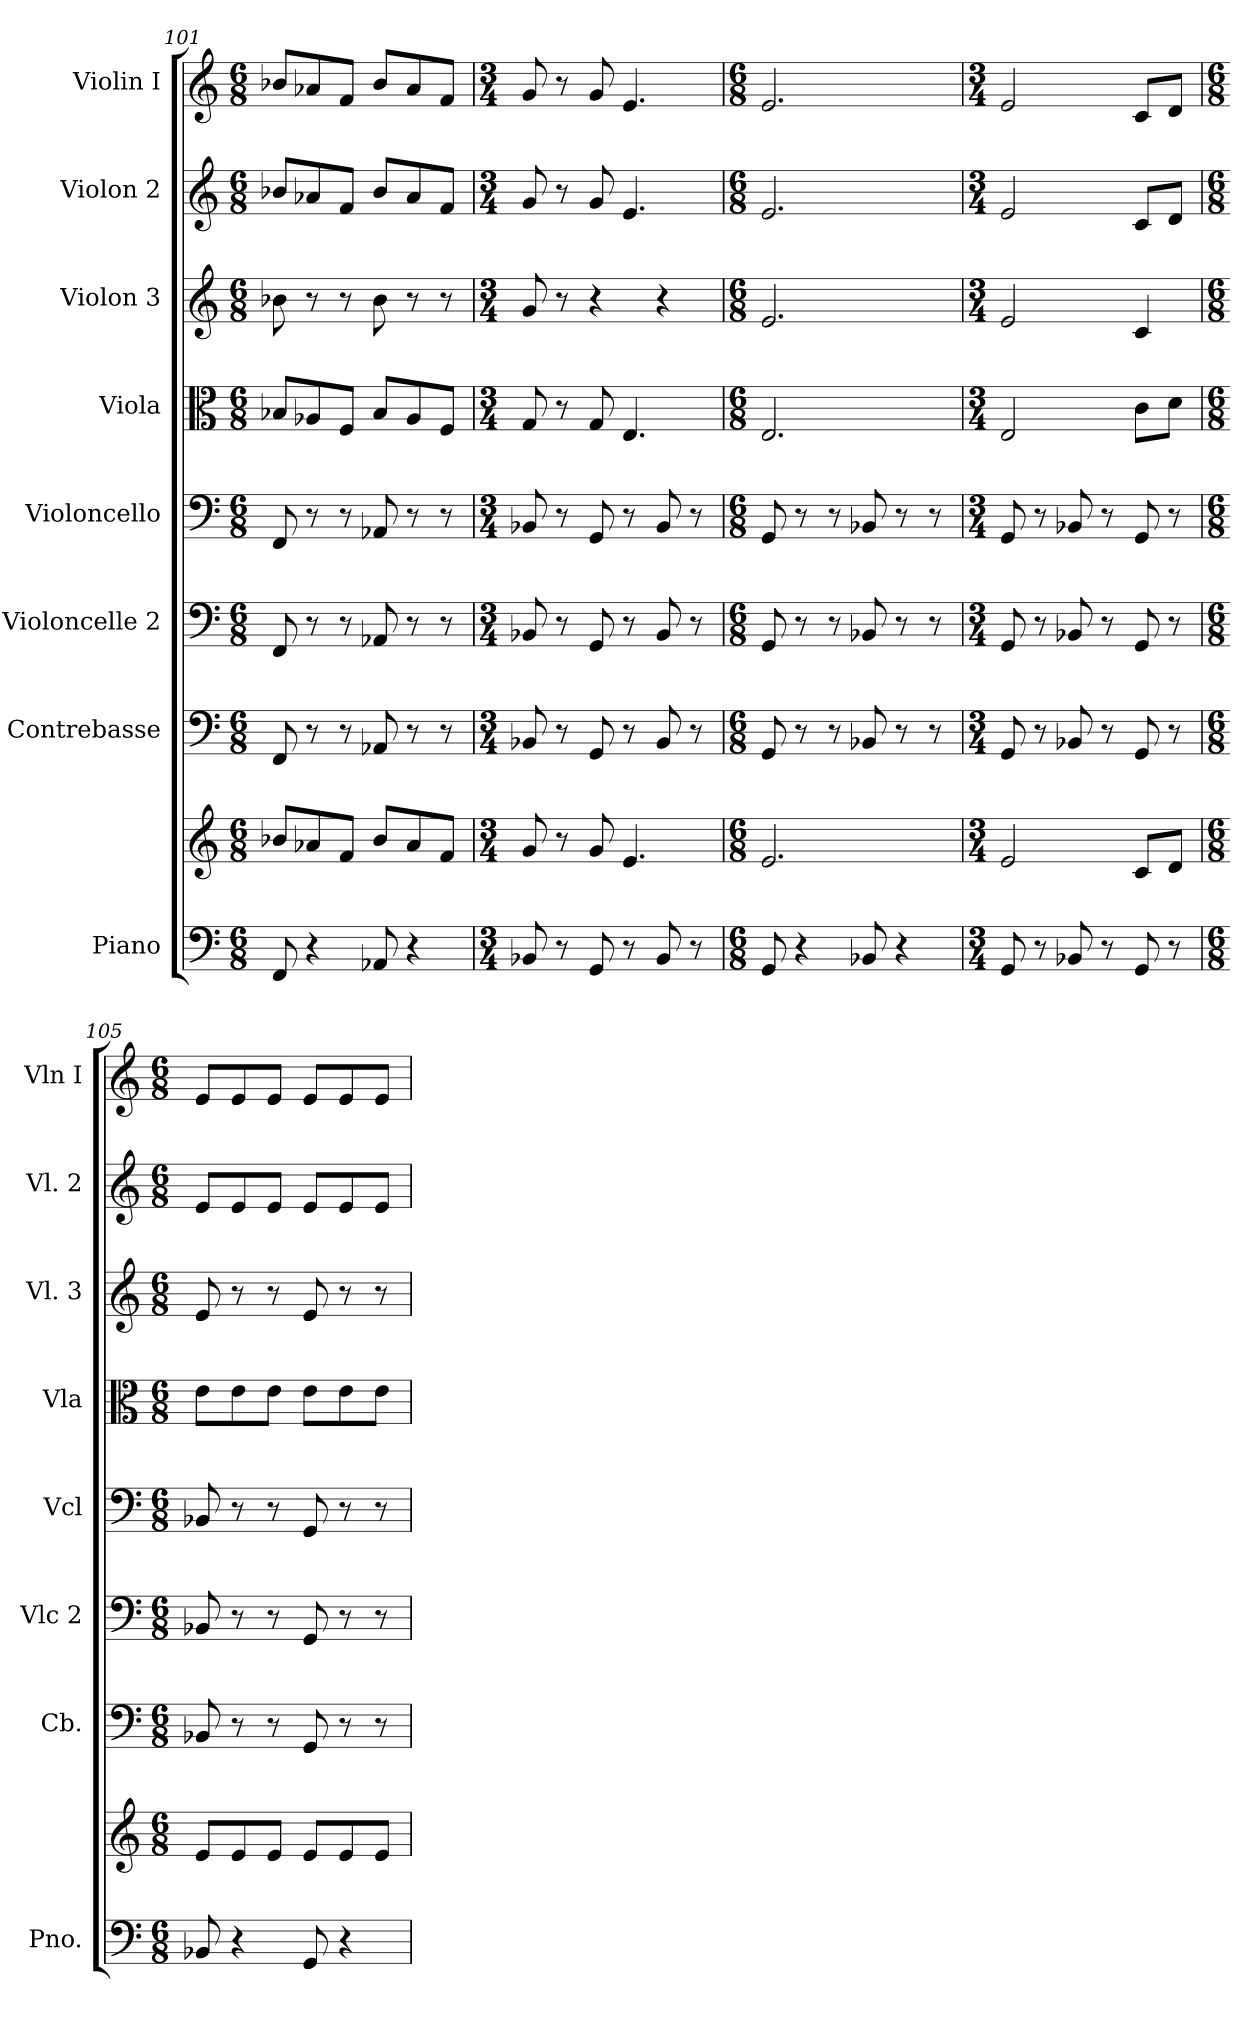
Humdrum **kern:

**kern	**kern	**kern	**kern	**kern	**kern	**kern	**kern	**kern
*part8	*part8	*part7	*part6	*part5	*part4	*part3	*part2	*part1
*staff9	*staff8	*staff7	*staff6	*staff5	*staff4	*staff3	*staff2	*staff1
*I"Piano	*	*I"Contrebasse	*I"Violoncelle 2	*I"Violoncello	*I"Viola	*I"Violon 3	*I"Violon 2	*I"Violin I
*I'Pno.	*	*I'Cb.	*I'Vlc 2	*I'Vcl	*I'Vla	*I'Vl. 3	*I'Vl. 2	*I'Vln I
*clefF4	*clefG2	*clefF4	*clefF4	*clefF4	*clefC3	*clefG2	*clefG2	*clefG2
*	*	*ITrd7c12	*	*	*	*	*	*
*k[]	*k[]	*k[]	*k[]	*k[]	*k[]	*k[]	*k[]	*k[]
*M6/8	*M6/8	*M6/8	*M6/8	*M6/8	*M6/8	*M6/8	*M6/8	*M6/8
=101	=101	=101	=101	=101	=101	=101	=101	=101
8FF/	8b-X/L	8FFF/	8FF/	8FF/	8B-X/L	8b-X\	8b-X/L	8b-X/L
4r	8a-X/	8r	8r	8r	8A-X/	8r	8a-X/	8a-X/
.	8f/J	8r	8r	8r	8F/J	8r	8f/J	8f/J
8AA-X/	8b-/L	8AAA-X/	8AA-X/	8AA-X/	8B-/L	8b-\	8b-/L	8b-/L
4r	8a-/	8r	8r	8r	8A-/	8r	8a-/	8a-/
.	8f/J	8r	8r	8r	8F/J	8r	8f/J	8f/J
=102	=102	=102	=102	=102	=102	=102	=102	=102
*M3/4	*M3/4	*M3/4	*M3/4	*M3/4	*M3/4	*M3/4	*M3/4	*M3/4
8BB-X/	8g/	8BBB-X/	8BB-X/	8BB-X/	8G/	8g/	8g/	8g/
8r	8r	8r	8r	8r	8r	8r	8r	8r
8GG/	8g/	8GGG/	8GG/	8GG/	8G/	4r	8g/	8g/
8r	4.e/	8r	8r	8r	4.E/	.	4.e/	4.e/
8BB-/	.	8BBB-/	8BB-/	8BB-/	.	4r	.	.
8r	.	8r	8r	8r	.	.	.	.
!!LO:LB:g=z
=103	=103	=103	=103	=103	=103	=103	=103	=103
*M6/8	*M6/8	*M6/8	*M6/8	*M6/8	*M6/8	*M6/8	*M6/8	*M6/8
8GG/	2.e/	8GGG/	8GG/	8GG/	2.E/	2.e/	2.e/	2.e/
4r	.	8r	8r	8r	.	.	.	.
.	.	8r	8r	8r	.	.	.	.
8BB-X/	.	8BBB-X/	8BB-X/	8BB-X/	.	.	.	.
4r	.	8r	8r	8r	.	.	.	.
.	.	8r	8r	8r	.	.	.	.
=104	=104	=104	=104	=104	=104	=104	=104	=104
*M3/4	*M3/4	*M3/4	*M3/4	*M3/4	*M3/4	*M3/4	*M3/4	*M3/4
8GG/	2e/	8GGG/	8GG/	8GG/	2E/	2e/	2e/	2e/
8r	.	8r	8r	8r	.	.	.	.
8BB-X/	.	8BBB-X/	8BB-X/	8BB-X/	.	.	.	.
8r	.	8r	8r	8r	.	.	.	.
8GG/	8c/L	8GGG/	8GG/	8GG/	8c\L	4c/	8c/L	8c/L
8r	8d/J	8r	8r	8r	8d\J	.	8d/J	8d/J
=105	=105	=105	=105	=105	=105	=105	=105	=105
*M6/8	*M6/8	*M6/8	*M6/8	*M6/8	*M6/8	*M6/8	*M6/8	*M6/8
8BB-X/	8e/L	8BBB-X/	8BB-X/	8BB-X/	8e\L	8e/	8e/L	8e/L
4r	8e/	8r	8r	8r	8e\	8r	8e/	8e/
.	8e/J	8r	8r	8r	8e\J	8r	8e/J	8e/J
8GG/	8e/L	8GGG/	8GG/	8GG/	8e\L	8e/	8e/L	8e/L
4r	8e/	8r	8r	8r	8e\	8r	8e/	8e/
.	8e/J	8r	8r	8r	8e\J	8r	8e/J	8e/J
=	=	=	=	=	=	=	=	=
*-	*-	*-	*-	*-	*-	*-	*-	*-
